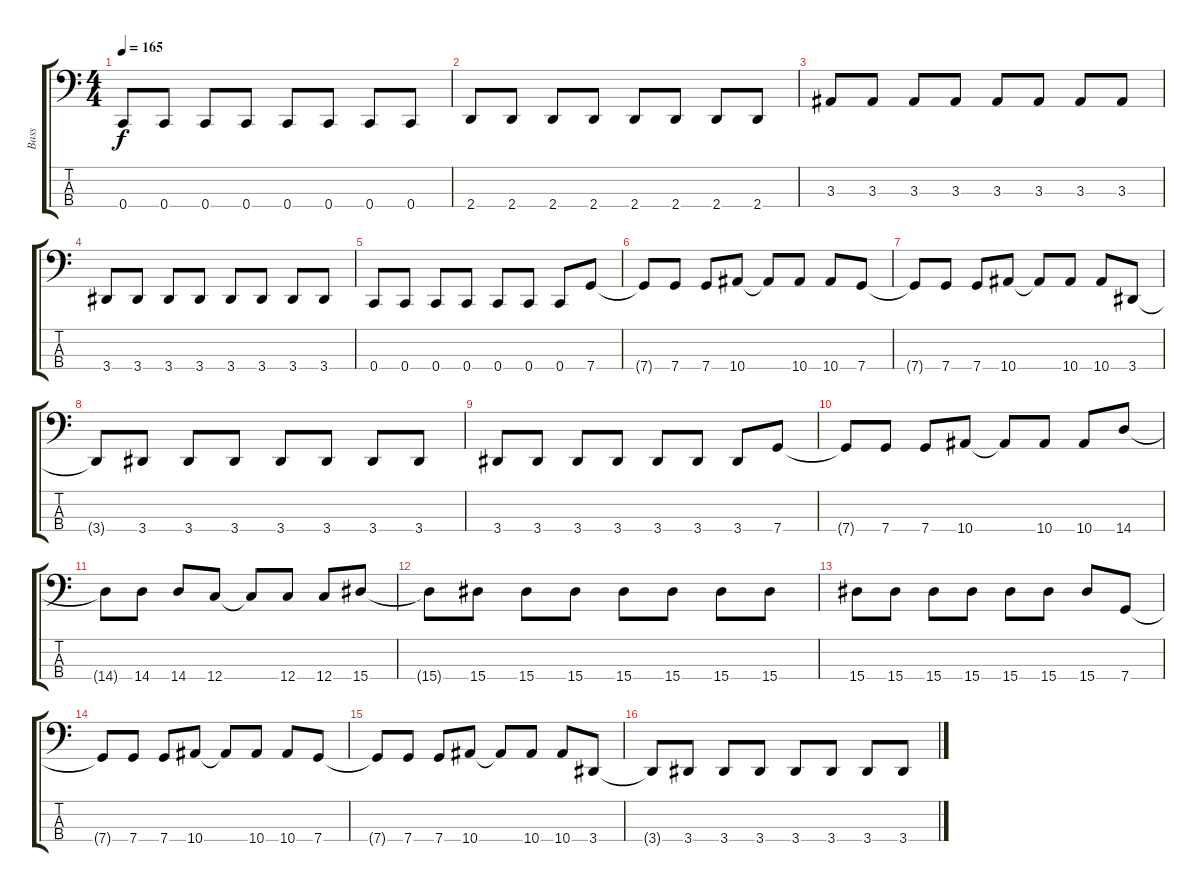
\track ("Bass" "Bass") {instrument electricbasspick}
\staff {score tabs}
\tuning (F2 C2 G1 C1) {hide}
\ts (4 4)
\tempo 165
\clef f4
\ks c
0.4.8{dy f} 0.4.8 0.4.8 0.4.8 0.4.8 0.4.8 0.4.8 0.4.8 |
2.4.8 2.4.8 2.4.8 2.4.8 2.4.8 2.4.8 2.4.8 2.4.8 |
3.3.8 3.3.8 3.3.8 3.3.8 3.3.8 3.3.8 3.3.8 3.3.8 |
3.4.8 3.4.8 3.4.8 3.4.8 3.4.8 3.4.8 3.4.8 3.4.8 |
0.4.8 0.4.8 0.4.8 0.4.8 0.4.8 0.4.8 0.4.8 7.4.8 |
7.4{t}.8 7.4.8 7.4.8 10.4.8 10.4{t}.8 10.4.8 10.4.8 7.4.8 |
7.4{t}.8 7.4.8 7.4.8 10.4.8 10.4{t}.8 10.4.8 10.4.8 3.4.8 |
3.4{t}.8 3.4.8 3.4.8 3.4.8 3.4.8 3.4.8 3.4.8 3.4.8 |
3.4.8 3.4.8 3.4.8 3.4.8 3.4.8 3.4.8 3.4.8 7.4.8 |
7.4{t}.8 7.4.8 7.4.8 10.4.8 10.4{t}.8 10.4.8 10.4.8 14.4.8 |
14.4{t}.8 14.4.8 14.4.8 12.4.8 12.4{t}.8 12.4.8 12.4.8 15.4.8 |
15.4{t}.8 15.4.8 15.4.8 15.4.8 15.4.8 15.4.8 15.4.8 15.4.8 |
15.4.8 15.4.8 15.4.8 15.4.8 15.4.8 15.4.8 15.4.8 7.4.8 |
7.4{t}.8 7.4.8 7.4.8 10.4.8 10.4{t}.8 10.4.8 10.4.8 7.4.8 |
7.4{t}.8 7.4.8 7.4.8 10.4.8 10.4{t}.8 10.4.8 10.4.8 3.4.8 |
3.4{t}.8 3.4.8 3.4.8 3.4.8 3.4.8 3.4.8 3.4.8 3.4.8
